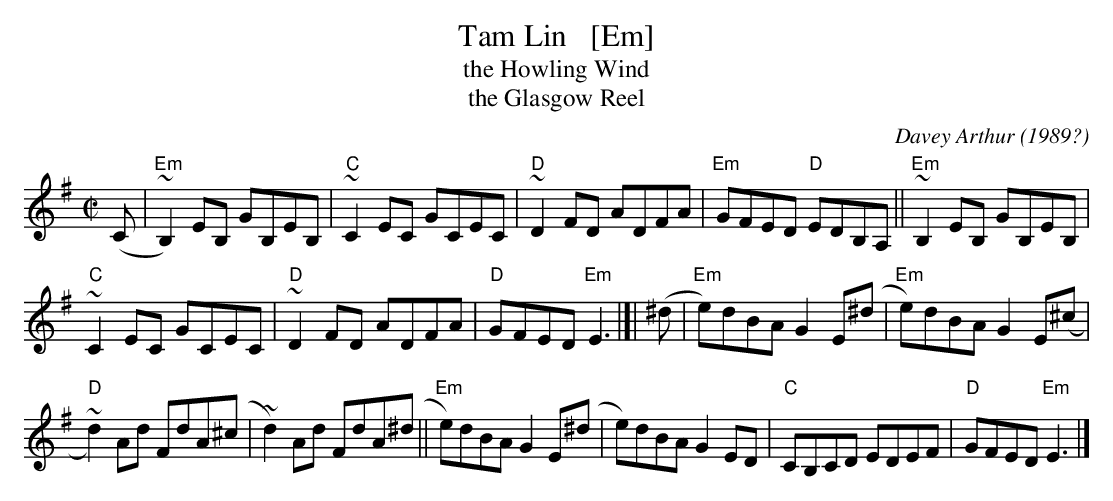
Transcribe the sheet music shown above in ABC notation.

X:1
T: Tam Lin   [Em]
T: the Howling Wind
T: the Glasgow Reel
C: Davey Arthur
O: 1989?
M: C|
L: 1/8
K: Em
(C |\
"Em"~B,2) EB, GB,EB, | "C"~C2 EC GCEC | "D"~D2 FD ADFA | "Em"GFED "D"EDB,A, || "Em"~B,2 EB, GB,EB, |
"C"~C2 EC GCEC | "D"~D2 FD ADFA | "D"GFED "Em"E3 |[| (^d | "Em"e)dBA G2E(^d | "Em"e)dBA G2E(^c |
"D"~d2)Ad FdA(^c | ~d2)Ad FdA(^d || "Em"e)dBA G2E(^d | e)dBA G2ED | "C"CB,CD EDEF | "D"GFED "Em"E3 |]
